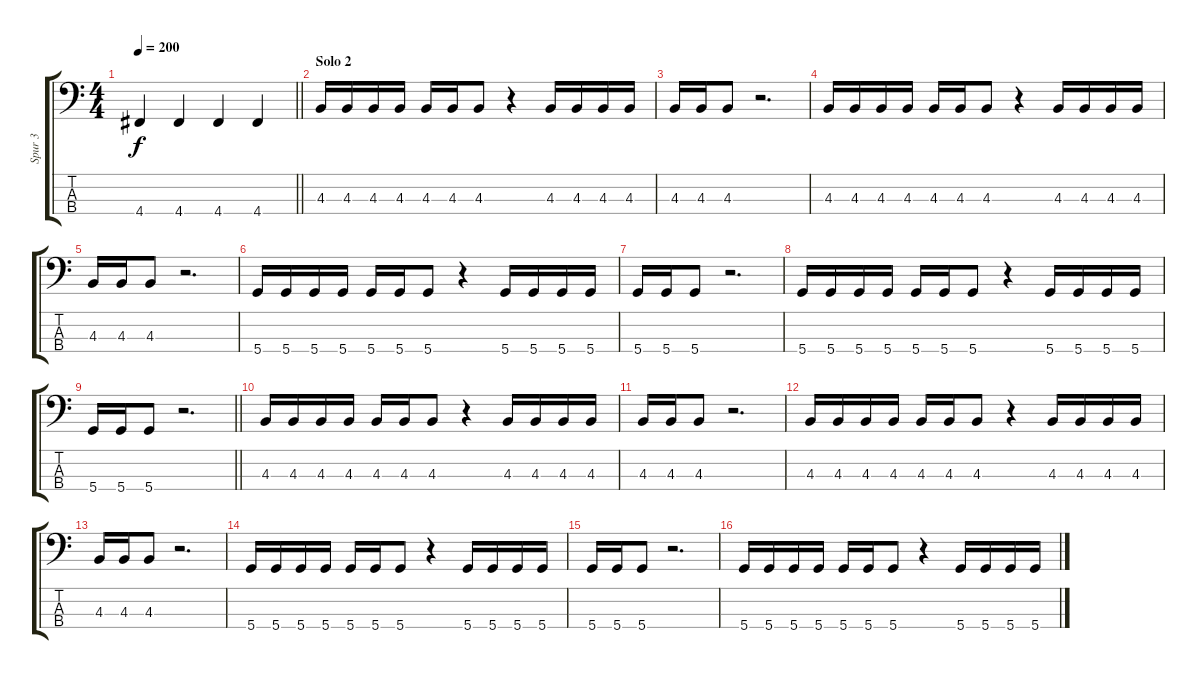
\track ("Spur 3" "Spur 3") {instrument electricbassfinger}
\staff {score tabs}
\tuning (F2 C2 G1 D1) {hide}
\ts (4 4)
\tempo 200
\clef f4
\barLineRight lightlight
\ks c
4.4.4{dy f} 4.4.4 4.4.4 4.4.4 |
\section ("" "Solo 2")
4.3.16 4.3.16 4.3.16 4.3.16 4.3.16 4.3.16 4.3.8 r.4 4.3.16 4.3.16 4.3.16 4.3.16 |
4.3.16 4.3.16 4.3.8 r.2{d} |
4.3.16 4.3.16 4.3.16 4.3.16 4.3.16 4.3.16 4.3.8 r.4 4.3.16 4.3.16 4.3.16 4.3.16 |
4.3.16 4.3.16 4.3.8 r.2{d} |
5.4.16 5.4.16 5.4.16 5.4.16 5.4.16 5.4.16 5.4.8 r.4 5.4.16 5.4.16 5.4.16 5.4.16 |
5.4.16 5.4.16 5.4.8 r.2{d} |
5.4.16 5.4.16 5.4.16 5.4.16 5.4.16 5.4.16 5.4.8 r.4 5.4.16 5.4.16 5.4.16 5.4.16 |
\barLineRight lightlight
5.4.16 5.4.16 5.4.8 r.2{d} |
4.3.16 4.3.16 4.3.16 4.3.16 4.3.16 4.3.16 4.3.8 r.4 4.3.16 4.3.16 4.3.16 4.3.16 |
4.3.16 4.3.16 4.3.8 r.2{d} |
4.3.16 4.3.16 4.3.16 4.3.16 4.3.16 4.3.16 4.3.8 r.4 4.3.16 4.3.16 4.3.16 4.3.16 |
4.3.16 4.3.16 4.3.8 r.2{d} |
5.4.16 5.4.16 5.4.16 5.4.16 5.4.16 5.4.16 5.4.8 r.4 5.4.16 5.4.16 5.4.16 5.4.16 |
5.4.16 5.4.16 5.4.8 r.2{d} |
5.4.16 5.4.16 5.4.16 5.4.16 5.4.16 5.4.16 5.4.8 r.4 5.4.16 5.4.16 5.4.16 5.4.16
